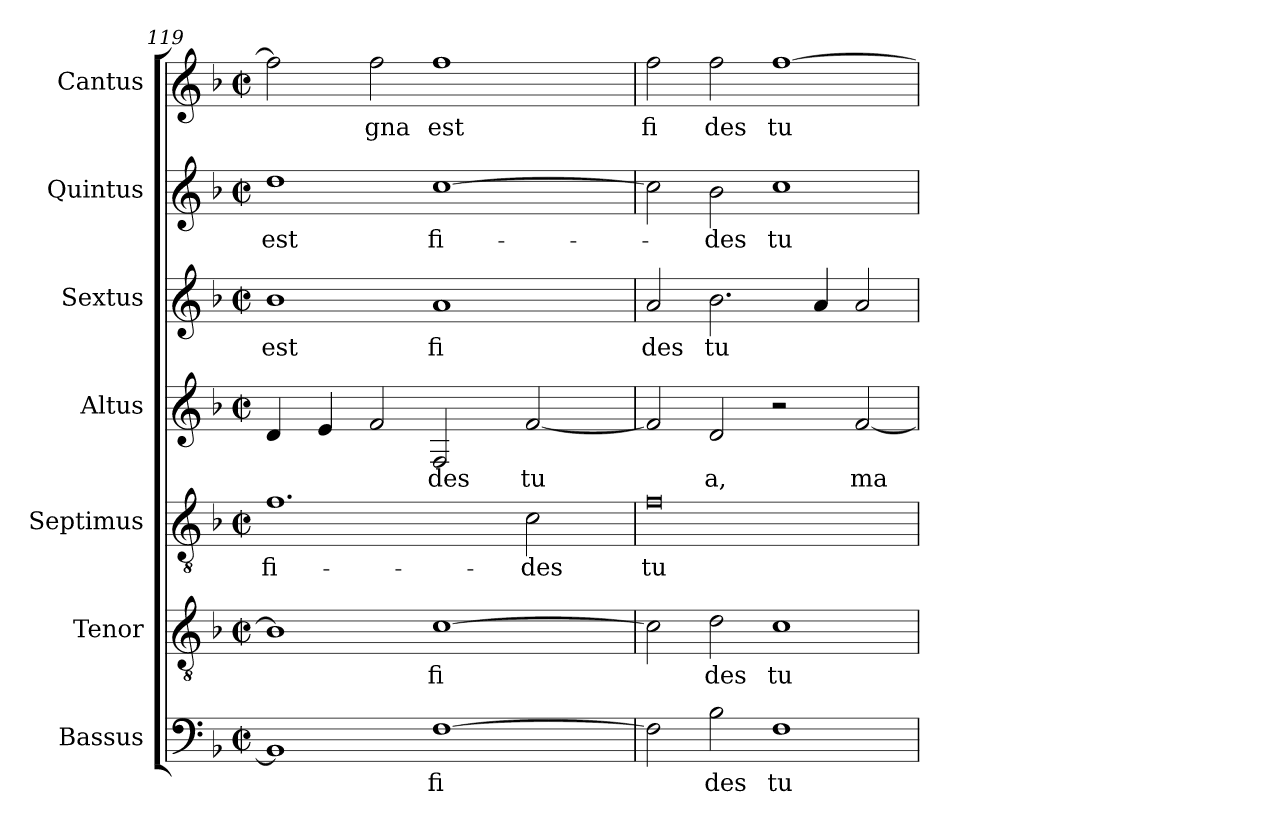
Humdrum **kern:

**kern	**text	**kern	**text	**kern	**text	**kern	**text	**kern	**text	**kern	**text	**kern	**text
*part7	*part7	*part6	*part6	*part5	*part5	*part4	*part4	*part3	*part3	*part2	*part2	*part1	*part1
*staff7	*staff7	*staff6	*staff6	*staff5	*staff5	*staff4	*staff4	*staff3	*staff3	*staff2	*staff2	*staff1	*staff1
*I"Bassus	*	*I"Tenor	*	*I"Septimus	*	*I"Altus	*	*I"Sextus	*	*I"Quintus	*	*I"Cantus	*
!!LO:LB:g=z
*clefF4	*	*clefGv2	*	*clefGv2	*	*clefG2	*	*clefG2	*	*clefG2	*	*clefG2	*
*k[b-]	*	*k[b-]	*	*k[b-]	*	*k[b-]	*	*k[b-]	*	*k[b-]	*	*k[b-]	*
*F:	*	*F:	*	*F:	*	*F:	*	*F:	*	*F:	*	*F:	*
*M2/2	*	*M2/2	*	*M2/2	*	*M2/2	*	*M2/2	*	*M2/2	*	*M2/2	*
*met(c|)	*	*met(c|)	*	*met(c|)	*	*met(c|)	*	*met(c|)	*	*met(c|)	*	*met(c|)	*
=119	=119	=119	=119	=119	=119	=119	=119	=119	=119	=119	=119	=119	=119
!	!	!	!	!	!LO:LY:b:cj	!	!	!	!LO:LY:b:cj	!	!LO:LY:b:cj	!	!
*	*	*	*	*^	*	*	*	*	*	*	*	*^	*
1BB-]	.	1B-]	.	1.f	4ryy	fi-	4d/	.	1b-	est	1dd	est	2ff\]	32.ryy	.
.	.	.	.	.	.	.	.	.	.	.	.	.	.	1ryy	.
.	.	.	.	.	32.ryy	.	4e/	.	.	.	.	.	.	.	.
.	.	.	.	.	1ryy	.	.	.	.	.	.	.	.	.	.
!	!	!	!	!	!	!	!	!	!	!	!	!	!	!	!LO:LY:b:cj
.	.	.	.	.	.	.	2f/	.	.	.	.	.	2ff\	.	gna
!	!LO:LY:b:cj	!	!LO:LY:b:cj	!	!	!	!	!LO:LY:b:cj	!	!LO:LY:b:cj	!	!LO:LY:b:cj	!	!	!LO:LY:b:cj
[>1F	fi	[>1c	fi	.	.	.	2F/	des	1a	fi	[>1cc	fi-	1ff	.	est
.	.	.	.	.	.	.	.	.	.	.	.	.	.	2ryy	.
.	.	.	.	.	2ryy	.	.	.	.	.	.	.	.	.	.
!	!	!	!	!	!	!LO:LY:b:cj	!	!LO:LY:b:cj	!	!	!	!	!	!	!
.	.	.	.	2c\	.	-des	[<2f/	tu	.	.	.	.	.	.	.
.	.	.	.	.	.	.	.	.	.	.	.	.	.	4ryy	.
.	.	.	.	.	8ryy	.	.	.	.	.	.	.	.	8ryy	.
.	.	.	.	.	16ryy	.	.	.	.	.	.	.	.	16ryy	.
.	.	.	.	.	64ryy	.	.	.	.	.	.	.	.	64ryy	.
=120	=120	=120	=120	=120	=120	=120	=120	=120	=120	=120	=120	=120	=120	=120	=120
!	!	!	!	!	!	!LO:LY:b:cj	!	!	!	!LO:LY:b:cj	!	!	!	!	!LO:LY:b:cj
*	*	*	*	*v	*v	*	*	*	*	*	*	*	*v	*v	*
2F\]	.	2c\]	.	0f	tu-	2f/]	.	2a/	des	2cc\]	.	2ff\	fi
!	!LO:LY:b:cj	!	!LO:LY:b:cj	!	!	!	!LO:LY:b:cj	!	!LO:LY:b:cj	!	!LO:LY:b:cj	!	!LO:LY:b:cj
2B-\	des	2d\	des	.	.	2d/	a,	2.b-\	tu	2b-\	-des	2ff\	des
!	!LO:LY:b:cj	!	!LO:LY:b:cj	!	!	!	!	!	!	!	!LO:LY:b:cj	!	!LO:LY:b:cj
1F	tu	1c	tu	.	.	2r	.	.	.	1cc	tu-	[>1ff	tu
.	.	.	.	.	.	.	.	4a/	.	.	.	.	.
!	!	!	!	!	!	!	!LO:LY:b	!	!	!	!	!	!
.	.	.	.	.	.	[<2f/	ma	2a/	.	.	.	.	.
=	=	=	=	=	=	=	=	=	=	=	=	=	=
*-	*-	*-	*-	*-	*-	*-	*-	*-	*-	*-	*-	*-	*-
